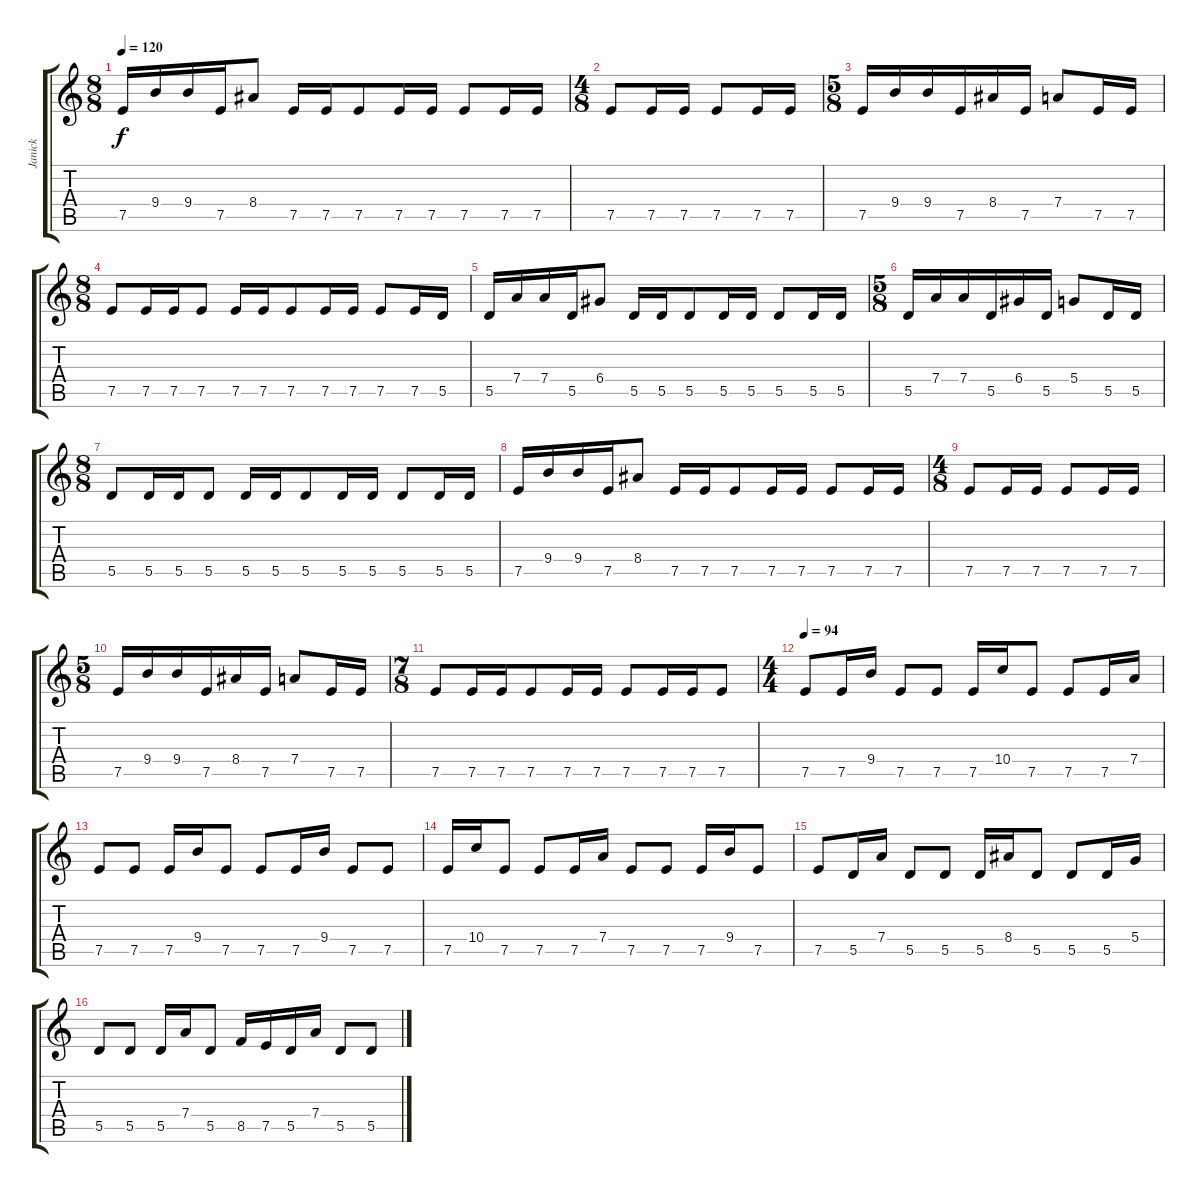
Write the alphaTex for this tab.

\track ("Janick" "Janick") {instrument distortionguitar}
\staff {score tabs}
\tuning (E4 B3 G3 D3 A2 E2) {hide}
\ts (8 8)
\tempo 120
\clef g2
\ks c
7.5.16{dy f} 9.4.16 9.4.16 7.5.16 8.4.8 7.5.16 7.5.16 7.5.8 7.5.16 7.5.16 7.5.8 7.5.16 7.5.16 |
\ts (4 8)
7.5.8 7.5.16 7.5.16 7.5.8 7.5.16 7.5.16 |
\ts (5 8)
7.5.16 9.4.16 9.4.16 7.5.16 8.4.16 7.5.16 7.4.8 7.5.16 7.5.16 |
\ts (8 8)
7.5.8 7.5.16 7.5.16 7.5.8 7.5.16 7.5.16 7.5.8 7.5.16 7.5.16 7.5.8 7.5.16 5.5.16 |
5.5.16 7.4.16 7.4.16 5.5.16 6.4.8 5.5.16 5.5.16 5.5.8 5.5.16 5.5.16 5.5.8 5.5.16 5.5.16 |
\ts (5 8)
5.5.16 7.4.16 7.4.16 5.5.16 6.4.16 5.5.16 5.4.8 5.5.16 5.5.16 |
\ts (8 8)
5.5.8 5.5.16 5.5.16 5.5.8 5.5.16 5.5.16 5.5.8 5.5.16 5.5.16 5.5.8 5.5.16 5.5.16 |
7.5.16 9.4.16 9.4.16 7.5.16 8.4.8 7.5.16 7.5.16 7.5.8 7.5.16 7.5.16 7.5.8 7.5.16 7.5.16 |
\ts (4 8)
7.5.8 7.5.16 7.5.16 7.5.8 7.5.16 7.5.16 |
\ts (5 8)
7.5.16 9.4.16 9.4.16 7.5.16 8.4.16 7.5.16 7.4.8 7.5.16 7.5.16 |
\ts (7 8)
7.5.8 7.5.16 7.5.16 7.5.8 7.5.16 7.5.16 7.5.8 7.5.16 7.5.16 7.5.8 |
\ts (4 4)
\tempo 107
\tempo 94
7.5.8{volume 16} 7.5.16 9.4.16 7.5.8 7.5.8 7.5.16 10.4.16 7.5.8 7.5.8 7.5.16 7.4.16 |
7.5.8 7.5.8 7.5.16 9.4.16 7.5.8 7.5.8 7.5.16 9.4.16 7.5.8 7.5.8 |
7.5.16 10.4.16 7.5.8 7.5.8 7.5.16 7.4.16 7.5.8 7.5.8 7.5.16 9.4.16 7.5.8 |
7.5.8 5.5.16 7.4.16 5.5.8 5.5.8 5.5.16 8.4.16 5.5.8 5.5.8 5.5.16 5.4.16 |
5.5.8 5.5.8 5.5.16 7.4.16 5.5.8 8.5.16 7.5.16 5.5.16 7.4.16 5.5.8 5.5.8
